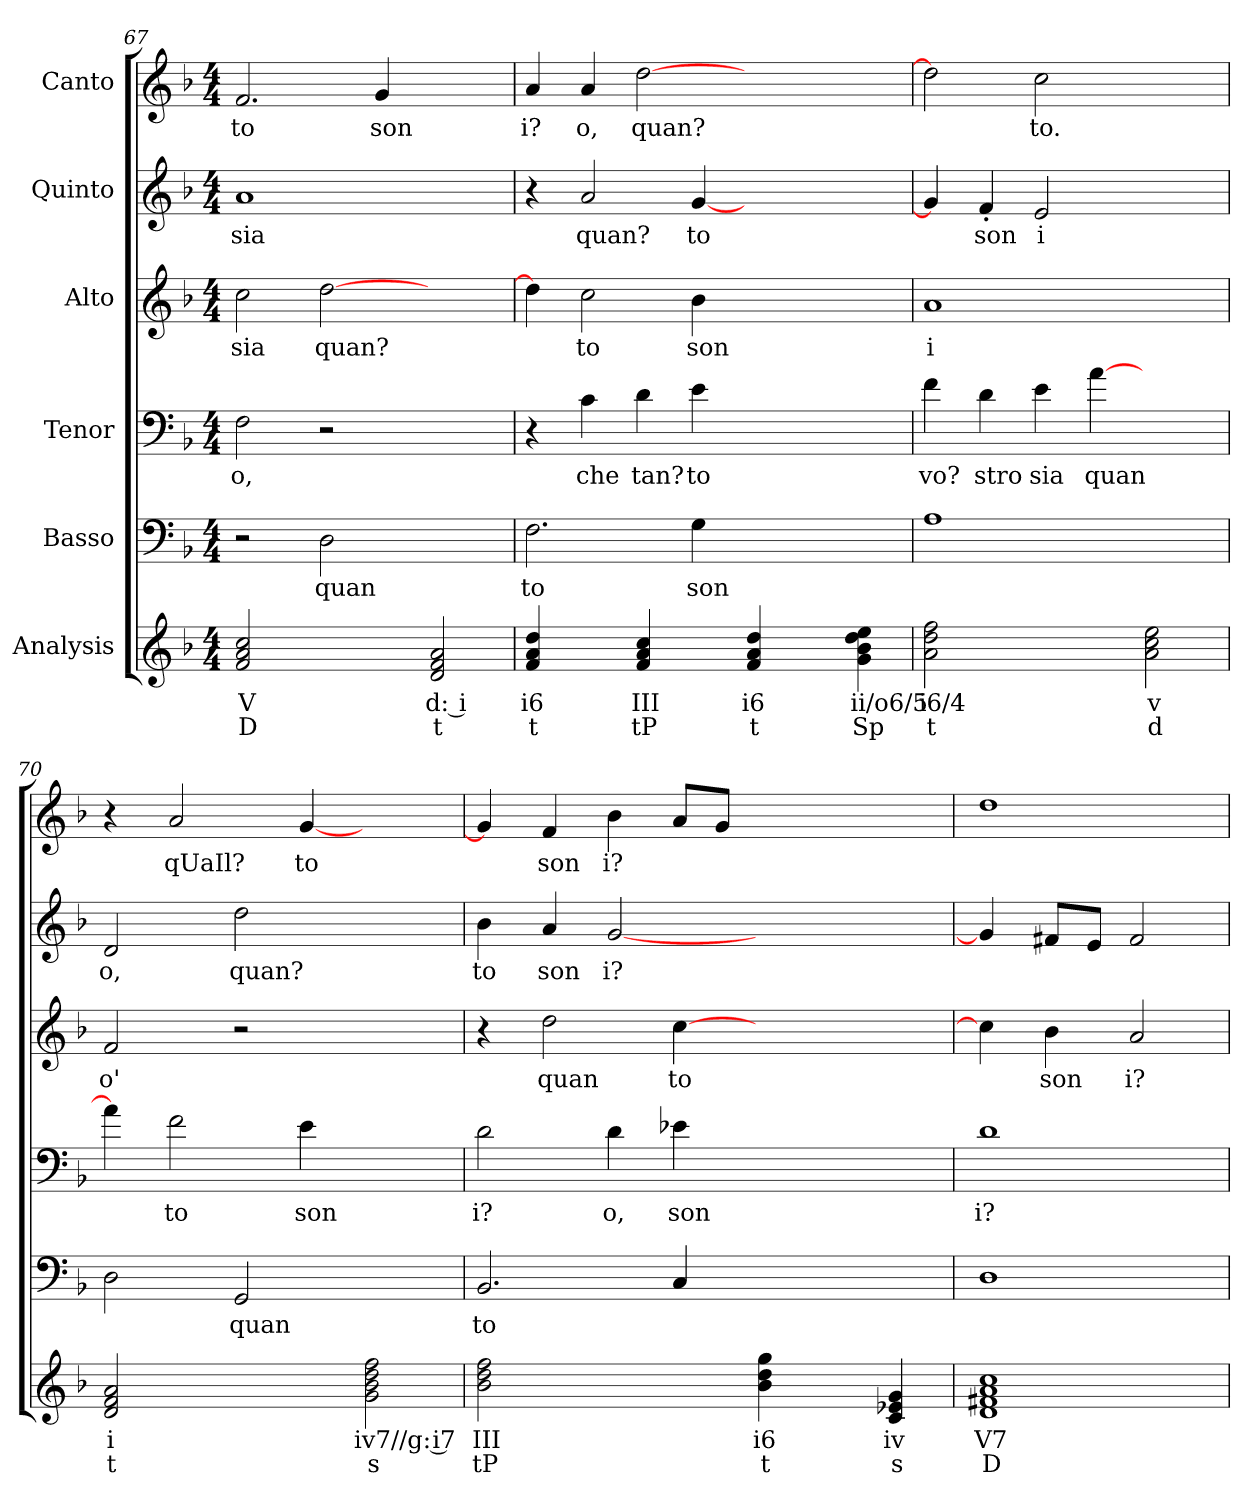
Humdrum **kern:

**kern	**text	**text	**kern	**text	**kern	**text	**kern	**text	**kern	**text	**kern	**text
*part6	*part6	*part6	*part5	*part5	*part4	*part4	*part3	*part3	*part2	*part2	*part1	*part1
*staff6	*staff6	*staff6	*staff5	*staff5	*staff4	*staff4	*staff3	*staff3	*staff2	*staff2	*staff1	*staff1
*I"Analysis	*	*	*I"Basso	*	*I"Tenor	*	*I"Alto	*	*I"Quinto	*	*I"Canto	*
*	*	*	*clefF4	*	*clefF4	*	*clefG2	*	*clefG2	*	*clefG2	*
*k[b-]	*	*	*k[b-]	*	*k[b-]	*	*k[b-]	*	*k[b-]	*	*k[b-]	*
*	*	*	*F:	*	*F:	*	*F:	*	*F:	*	*F:	*
*M4/4	*	*	*M4/4	*	*M4/4	*	*M4/4	*	*M4/4	*	*M4/4	*
=67	=67	=67	=67	=67	=67	=67	=67	=67	=67	=67	=67	=67
!	!	!	!	!	!	!LO:LY:b	!	!	!	!	!	!
!	!	!	!	!	!	!	!	!LO:LY:b	!	!	!	!
!	!	!	!	!	!	!	!	!	!	!LO:LY:b	!	!
!	!	!	!	!	!	!	!	!	!	!	!	!LO:LY:b
2f 2a 2cc	V	D	2r	.	2F\	o,	2cc\	sia	1a	sia	2.f/	to
!	!	!	!	!LO:LY:b	!	!	!	!	!	!	!	!
!	!	!	!	!	!	!	!	!LO:LY:b	!	!	!	!
2ryy	.	.	2D\	quan	2r	.	[2dd\	quan?	.	.	.	.
!	!	!	!	!	!	!	!	!	!	!	!	!LO:LY:b
.	.	.	.	.	.	.	.	.	.	.	4g/	son
2d 2f 2a	d: i	t	2ryy	.	2ryy	.	2ryy	.	2ryy	.	2ryy	.
=68	=68	=68	=68	=68	=68	=68	=68	=68	=68	=68	=68	=68
!	!	!	!	!LO:LY:b	!	!	!	!	!	!	!	!
!	!	!	!	!	!	!	!	!	!	!	!	!LO:LY:b
4f 4a 4dd	i6	t	2.F\	to	4r	.	4dd\]	.	4r	.	4a/	i?
!	!	!	!	!	!	!LO:LY:b	!	!	!	!	!	!
!	!	!	!	!	!	!	!	!LO:LY:b	!	!	!	!
!	!	!	!	!	!	!	!	!	!	!LO:LY:b	!	!
!	!	!	!	!	!	!	!	!	!	!	!	!LO:LY:b
4ryy	.	.	.	.	4c\	che	2cc\	to	2a/	quan?	4a/	o,
!	!	!	!	!	!	!LO:LY:b	!	!	!	!	!	!
!	!	!	!	!	!	!	!	!	!	!	!	!LO:LY:b
4f 4a 4cc	III	tP	.	.	4d\	tan?	.	.	.	.	[2dd\	quan?
!	!	!	!	!LO:LY:b	!	!	!	!	!	!	!	!
!	!	!	!	!	!	!LO:LY:b	!	!	!	!	!	!
!	!	!	!	!	!	!	!	!LO:LY:b	!	!	!	!
!	!	!	!	!	!	!	!	!	!	!LO:LY:b	!	!
4ryy	.	.	4G\	son	4e\	to	4b-\	son	[4g/	to	.	.
4f 4a 4dd	i6	t	2.ryy	.	2.ryy	.	2.ryy	.	2.ryy	.	2.ryy	.
4ryy	.	.	.	.	.	.	.	.	.	.	.	.
4g 4b- 4dd 4ee	ii/o6/5	Sp	.	.	.	.	.	.	.	.	.	.
=69	=69	=69	=69	=69	=69	=69	=69	=69	=69	=69	=69	=69
!	!	!	!	!	!	!LO:LY:b	!	!	!	!	!	!
!	!	!	!	!	!	!	!	!LO:LY:b	!	!	!	!
2a 2dd 2ff	i6/4	t	1A	.	4f\	vo?	1a	i	4g/]	.	2dd\]	.
!	!	!	!	!	!	!LO:LY:b	!	!	!	!	!	!
!	!	!	!	!	!	!	!	!	!	!LO:LY:b	!	!
.	.	.	.	.	4d\	stro	.	.	4f'/	son	.	.
!	!	!	!	!	!	!LO:LY:b	!	!	!	!	!	!
!	!	!	!	!	!	!	!	!	!	!LO:LY:b	!	!
!	!	!	!	!	!	!	!	!	!	!	!	!LO:LY:b
2ryy	.	.	.	.	4e\	sia	.	.	2e/	i	2cc\	to.
!	!	!	!	!	!	!LO:LY:b	!	!	!	!	!	!
.	.	.	.	.	[4a\	quan	.	.	.	.	.	.
2a 2cc 2ee	v	d	2ryy	.	2ryy	.	2ryy	.	2ryy	.	2ryy	.
=70	=70	=70	=70	=70	=70	=70	=70	=70	=70	=70	=70	=70
!	!	!	!	!	!	!	!	!LO:LY:b	!	!	!	!
!	!	!	!	!	!	!	!	!	!	!LO:LY:b	!	!
2d 2f 2a	i	t	2D\	.	4a\]	.	2f/	o'	2d/	o,	4r	.
!	!	!	!	!	!	!LO:LY:b	!	!	!	!	!	!
!	!	!	!	!	!	!	!	!	!	!	!	!LO:LY:b
.	.	.	.	.	2f\	to	.	.	.	.	2a/	qUaIl?
!	!	!	!	!LO:LY:b	!	!	!	!	!	!	!	!
!	!	!	!	!	!	!	!	!	!	!LO:LY:b	!	!
2ryy	.	.	2GG/	quan	.	.	2r	.	2dd\	quan?	.	.
!	!	!	!	!	!	!LO:LY:b	!	!	!	!	!	!
!	!	!	!	!	!	!	!	!	!	!	!	!LO:LY:b
.	.	.	.	.	4e\	son	.	.	.	.	[4g/	to
2g 2b- 2dd 2ff	iv7//g: i7	s	2ryy	.	2ryy	.	2ryy	.	2ryy	.	2ryy	.
=71	=71	=71	=71	=71	=71	=71	=71	=71	=71	=71	=71	=71
!	!	!	!	!LO:LY:b	!	!	!	!	!	!	!	!
!	!	!	!	!	!	!LO:LY:b	!	!	!	!	!	!
!	!	!	!	!	!	!	!	!	!	!LO:LY:b	!	!
2b- 2dd 2ff	III	tP	2.BB-/	to	2d\	i?	4r	.	4b-\	to	4g/]	.
!	!	!	!	!	!	!	!	!LO:LY:b	!	!	!	!
!	!	!	!	!	!	!	!	!	!	!LO:LY:b	!	!
!	!	!	!	!	!	!	!	!	!	!	!	!LO:LY:b
.	.	.	.	.	.	.	2dd\	quan	4a/	son	4f/	son
!	!	!	!	!	!	!LO:LY:b	!	!	!	!	!	!
!	!	!	!	!	!	!	!	!	!	!LO:LY:b	!	!
!	!	!	!	!	!	!	!	!	!	!	!	!LO:LY:b
2ryy	.	.	.	.	4d\	o,	.	.	[2g/	i?	4b-\	i?
!	!	!	!	!	!	!LO:LY:b	!	!	!	!	!	!
!	!	!	!	!	!	!	!	!LO:LY:b	!	!	!	!
.	.	.	4C/	.	4e-X\	son	[4cc\	to	.	.	8a/L	.
.	.	.	.	.	.	.	.	.	.	.	8g/J	.
4b- 4dd 4gg	i6	t	2.ryy	.	2.ryy	.	2.ryy	.	2.ryy	.	2.ryy	.
4ryy	.	.	.	.	.	.	.	.	.	.	.	.
4c 4e-X 4g	iv	s	.	.	.	.	.	.	.	.	.	.
=72	=72	=72	=72	=72	=72	=72	=72	=72	=72	=72	=72	=72
!	!	!	!	!	!	!LO:LY:b	!	!	!	!	!	!
1d 1f#X 1a 1cc	V7	D	1D	.	1d	i?	4cc\]	.	4g/]	.	1dd	.
!	!	!	!	!	!	!	!	!LO:LY:b	!	!	!	!
.	.	.	.	.	.	.	4b-\	son	8f#X/L	.	.	.
.	.	.	.	.	.	.	.	.	8e/J	.	.	.
!	!	!	!	!	!	!	!	!LO:LY:b	!	!	!	!
.	.	.	.	.	.	.	2a/	i?	2f#/	.	.	.
=	=	=	=	=	=	=	=	=	=	=	=	=
*-	*-	*-	*-	*-	*-	*-	*-	*-	*-	*-	*-	*-
